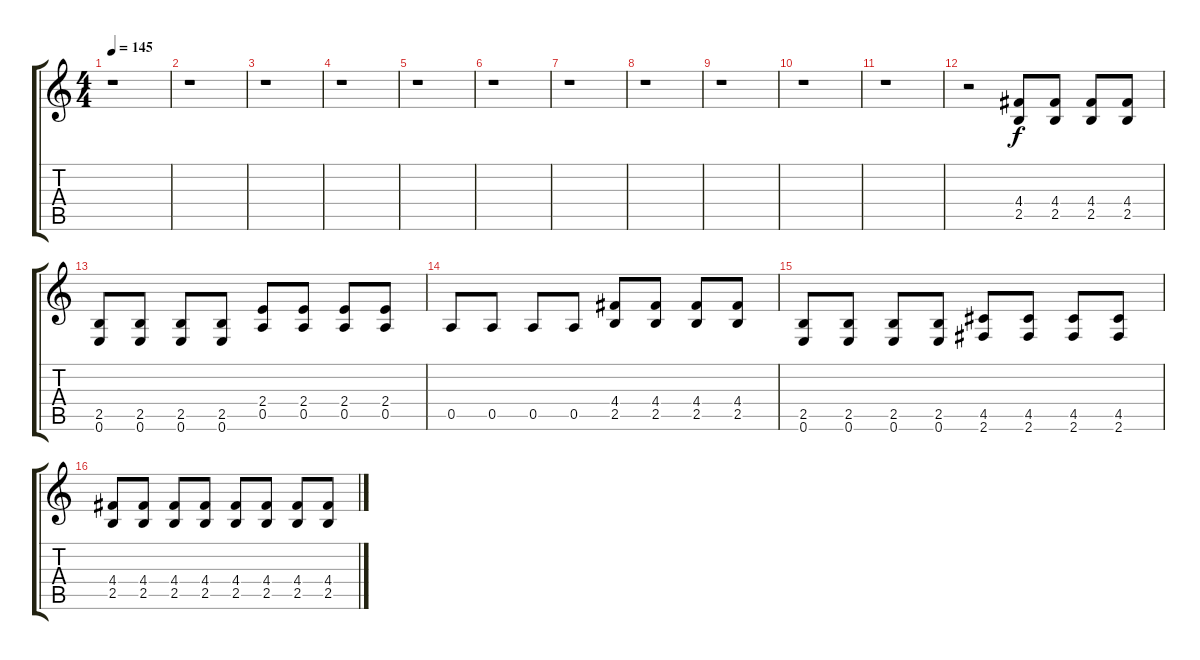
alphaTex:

\track "" {instrument distortionguitar}
\staff {score tabs}
\tuning (E4 B3 G3 D3 A2 E2) {hide}
\ts (4 4)
\tempo 145
\clef g2
\ks c
r.1{dy f} |
r.1 |
r.1 |
r.1 |
r.1 |
r.1 |
r.1 |
r.1 |
r.1 |
r.1 |
r.1 |
r.2 (4.4 2.5).8 (4.4 2.5).8 (4.4 2.5).8 (4.4 2.5).8 |
(2.5 0.6).8 (2.5 0.6).8 (2.5 0.6).8 (2.5 0.6).8 (2.4 0.5).8 (2.4 0.5).8 (2.4 0.5).8 (2.4 0.5).8 |
0.5.8 0.5.8 0.5.8 0.5.8 (4.4 2.5).8 (4.4 2.5).8 (4.4 2.5).8 (4.4 2.5).8 |
(2.5 0.6).8 (2.5 0.6).8 (2.5 0.6).8 (2.5 0.6).8 (4.5 2.6).8 (4.5 2.6).8 (4.5 2.6).8 (4.5 2.6).8 |
(4.4 2.5).8 (4.4 2.5).8 (4.4 2.5).8 (4.4 2.5).8 (4.4 2.5).8 (4.4 2.5).8 (4.4 2.5).8 (4.4 2.5).8
